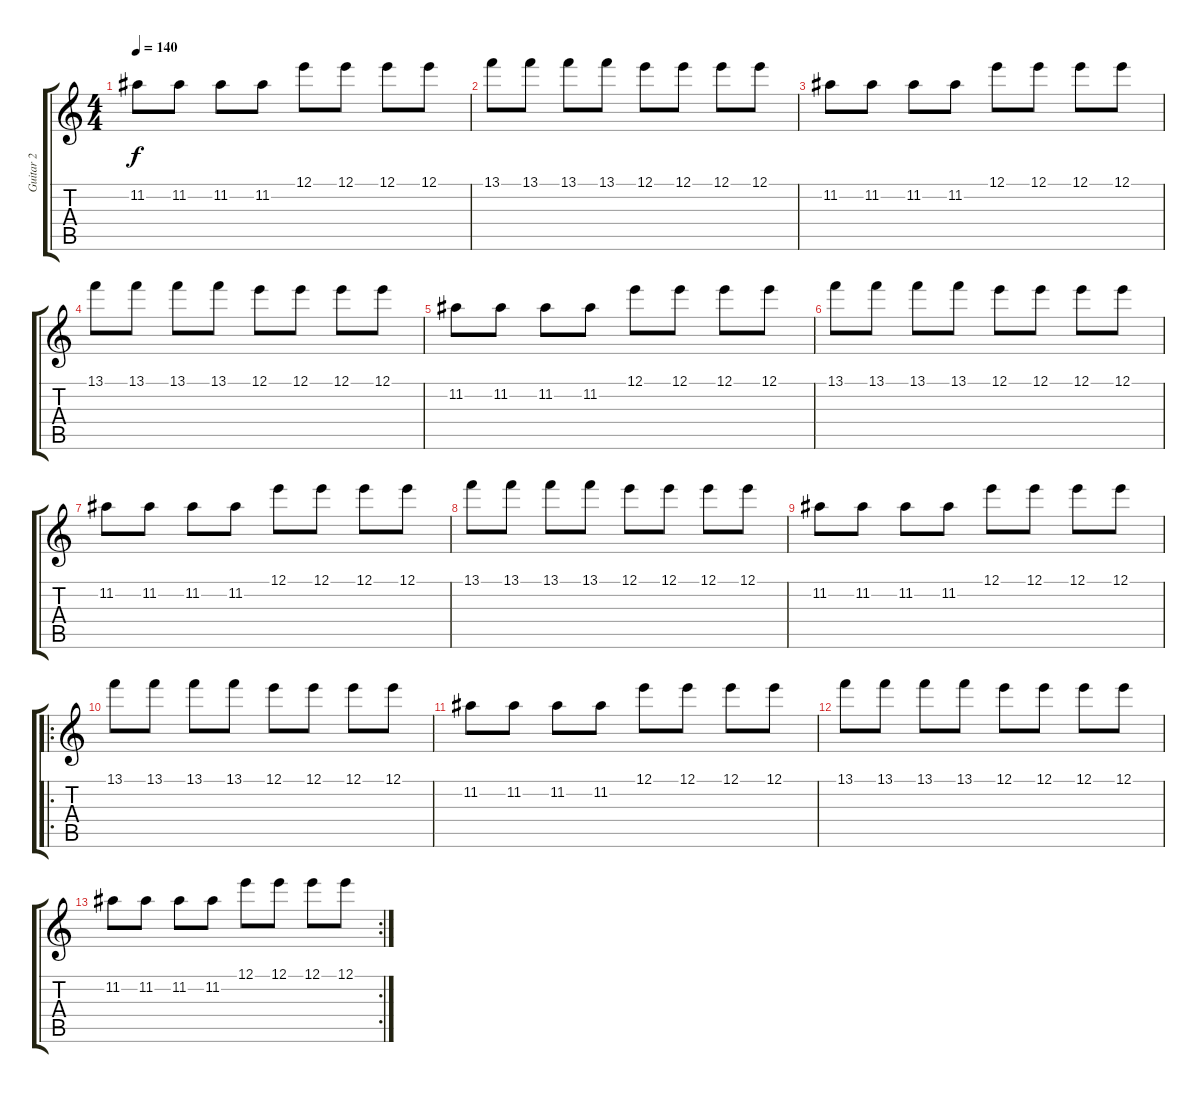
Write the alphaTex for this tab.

\track ("Guitar 2" "Guitar 2") {instrument distortionguitar}
\staff {score tabs}
\tuning (E4 B3 G3 D3 A2 D2) {hide}
\ts (4 4)
\tempo 140
\clef g2
\ks c
11.2.8{dy f} 11.2.8 11.2.8 11.2.8 12.1.8 12.1.8 12.1.8 12.1.8 |
13.1.8 13.1.8 13.1.8 13.1.8 12.1.8 12.1.8 12.1.8 12.1.8 |
11.2.8 11.2.8 11.2.8 11.2.8 12.1.8 12.1.8 12.1.8 12.1.8 |
13.1.8 13.1.8 13.1.8 13.1.8 12.1.8 12.1.8 12.1.8 12.1.8 |
11.2.8 11.2.8 11.2.8 11.2.8 12.1.8 12.1.8 12.1.8 12.1.8 |
13.1.8 13.1.8 13.1.8 13.1.8 12.1.8 12.1.8 12.1.8 12.1.8 |
11.2.8 11.2.8 11.2.8 11.2.8 12.1.8 12.1.8 12.1.8 12.1.8 |
13.1.8 13.1.8 13.1.8 13.1.8 12.1.8 12.1.8 12.1.8 12.1.8 |
11.2.8 11.2.8 11.2.8 11.2.8 12.1.8 12.1.8 12.1.8 12.1.8 |
\ro
13.1.8 13.1.8 13.1.8 13.1.8 12.1.8 12.1.8 12.1.8 12.1.8 |
11.2.8 11.2.8 11.2.8 11.2.8 12.1.8 12.1.8 12.1.8 12.1.8 |
13.1.8 13.1.8 13.1.8 13.1.8 12.1.8 12.1.8 12.1.8 12.1.8 |
\rc 2
11.2.8 11.2.8 11.2.8 11.2.8 12.1.8 12.1.8 12.1.8 12.1.8
